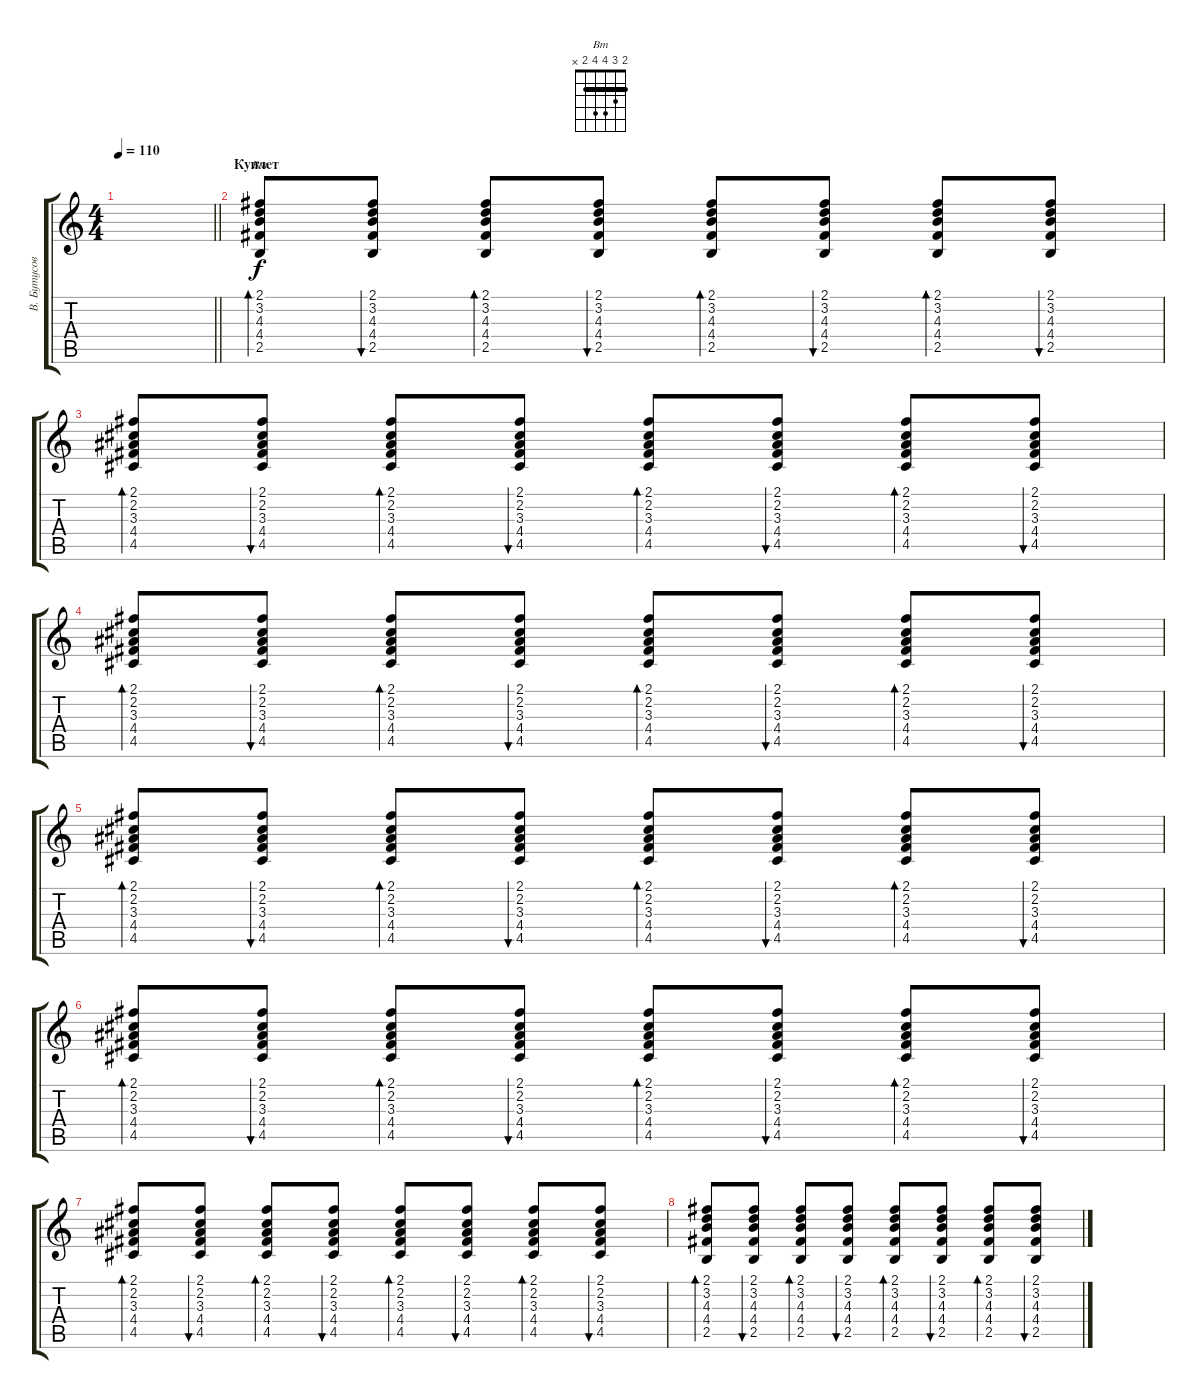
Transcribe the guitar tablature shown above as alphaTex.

\track ("В. Бутусов" "В. Бутусов") {instrument acousticguitarsteel}
\staff {score tabs}
\tuning (E4 B3 G3 D3 A2 E2) {hide}
\chord ("Bm" 2 3 4 4 2 x) {barre 2}
\ts (4 4)
\tempo 110
\clef g2
\barLineRight lightlight
\ks c
|
\section ("" "Куплет")
(2.1 3.2 4.3 4.4 2.5).8{bd 60 ch "Bm"} (2.1 3.2 4.3 4.4 2.5).8{bu 60} (2.1 3.2 4.3 4.4 2.5).8{bd 60} (2.1 3.2 4.3 4.4 2.5).8{bu 60} (2.1 3.2 4.3 4.4 2.5).8{bd 60} (2.1 3.2 4.3 4.4 2.5).8{bu 60} (2.1 3.2 4.3 4.4 2.5).8{bd 60} (2.1 3.2 4.3 4.4 2.5).8{bu 60} |
(2.1 2.2 3.3 4.4 4.5).8{bd 60} (2.1 2.2 3.3 4.4 4.5).8{bu 60} (2.1 2.2 3.3 4.4 4.5).8{bd 60} (2.1 2.2 3.3 4.4 4.5).8{bu 60} (2.1 2.2 3.3 4.4 4.5).8{bd 60} (2.1 2.2 3.3 4.4 4.5).8{bu 60} (2.1 2.2 3.3 4.4 4.5).8{bd 60} (2.1 2.2 3.3 4.4 4.5).8{bu 60} |
(2.1 2.2 3.3 4.4 4.5).8{bd 60} (2.1 2.2 3.3 4.4 4.5).8{bu 60} (2.1 2.2 3.3 4.4 4.5).8{bd 60} (2.1 2.2 3.3 4.4 4.5).8{bu 60} (2.1 2.2 3.3 4.4 4.5).8{bd 60} (2.1 2.2 3.3 4.4 4.5).8{bu 60} (2.1 2.2 3.3 4.4 4.5).8{bd 60} (2.1 2.2 3.3 4.4 4.5).8{bu 60} |
(2.1 2.2 3.3 4.4 4.5).8{bd 60} (2.1 2.2 3.3 4.4 4.5).8{bu 60} (2.1 2.2 3.3 4.4 4.5).8{bd 60} (2.1 2.2 3.3 4.4 4.5).8{bu 60} (2.1 2.2 3.3 4.4 4.5).8{bd 60} (2.1 2.2 3.3 4.4 4.5).8{bu 60} (2.1 2.2 3.3 4.4 4.5).8{bd 60} (2.1 2.2 3.3 4.4 4.5).8{bu 60} |
(2.1 2.2 3.3 4.4 4.5).8{bd 60} (2.1 2.2 3.3 4.4 4.5).8{bu 60} (2.1 2.2 3.3 4.4 4.5).8{bd 60} (2.1 2.2 3.3 4.4 4.5).8{bu 60} (2.1 2.2 3.3 4.4 4.5).8{bd 60} (2.1 2.2 3.3 4.4 4.5).8{bu 60} (2.1 2.2 3.3 4.4 4.5).8{bd 60} (2.1 2.2 3.3 4.4 4.5).8{bu 60} |
(2.1 2.2 3.3 4.4 4.5).8{bd 60} (2.1 2.2 3.3 4.4 4.5).8{bu 60} (2.1 2.2 3.3 4.4 4.5).8{bd 60} (2.1 2.2 3.3 4.4 4.5).8{bu 60} (2.1 2.2 3.3 4.4 4.5).8{bd 60} (2.1 2.2 3.3 4.4 4.5).8{bu 60} (2.1 2.2 3.3 4.4 4.5).8{bd 60} (2.1 2.2 3.3 4.4 4.5).8{bu 60} |
(2.1 3.2 4.3 4.4 2.5).8{bd 60} (2.1 3.2 4.3 4.4 2.5).8{bu 60} (2.1 3.2 4.3 4.4 2.5).8{bd 60} (2.1 3.2 4.3 4.4 2.5).8{bu 60} (2.1 3.2 4.3 4.4 2.5).8{bd 60} (2.1 3.2 4.3 4.4 2.5).8{bu 60} (2.1 3.2 4.3 4.4 2.5).8{bd 60} (2.1 3.2 4.3 4.4 2.5).8{bu 60}
